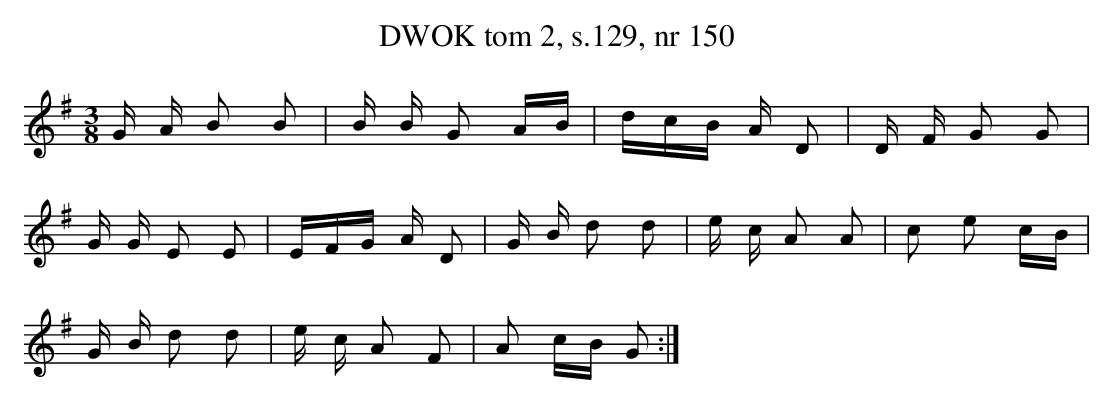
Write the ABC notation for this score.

X:1
T: DWOK tom 2, s.129, nr 150
L: 1/16
M: 3/8
K: G
G A B2 B2 |\
B B G2 AB |\
dcB A D2 |\
D F G2 G2 |
G G E2 E2 |\
EFG A D2 |\
G B d2 d2 |\
e c A2 A2 |\
c2 e2 cB |
G B d2 d2 |\
e c A2 F2 |\
A2 cB G2 :|
